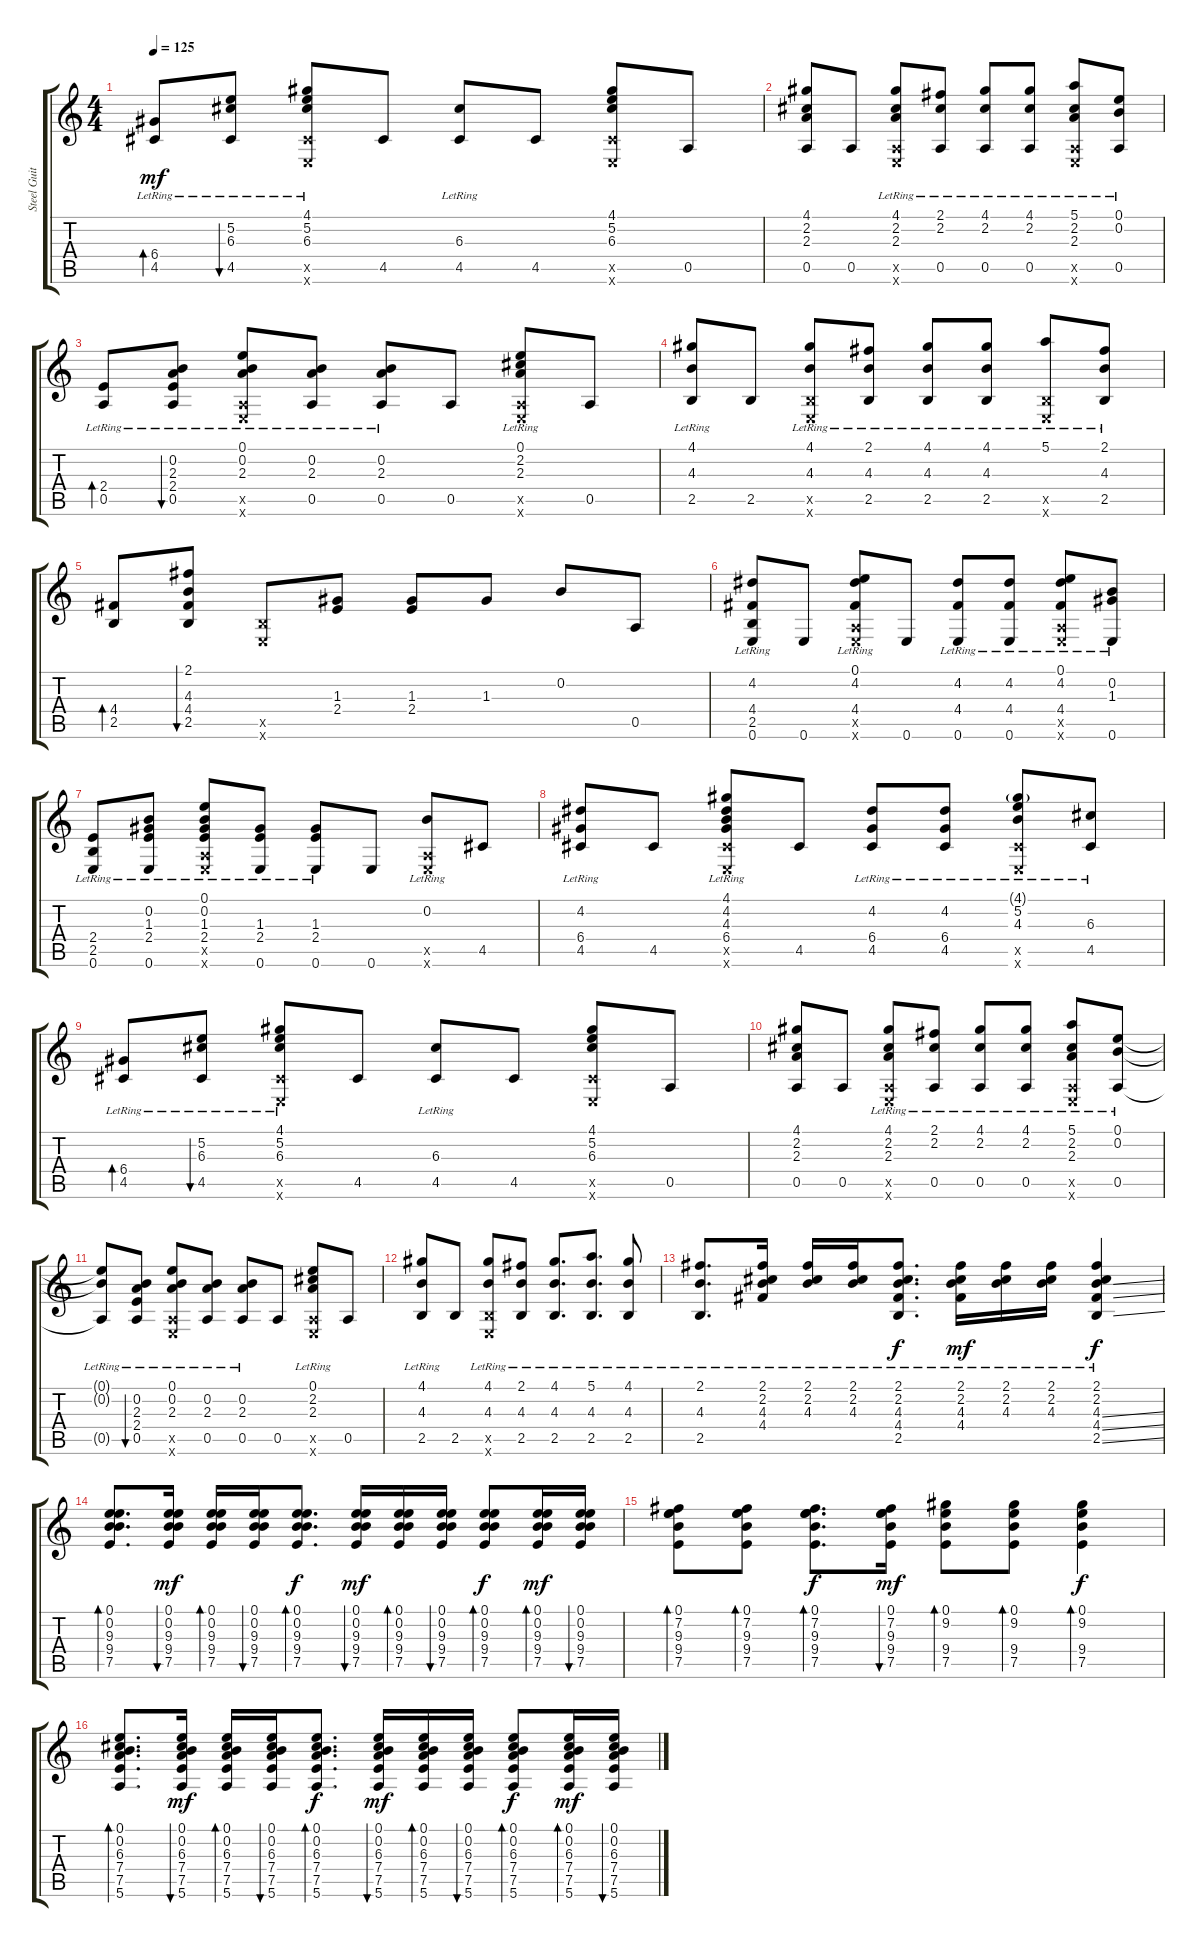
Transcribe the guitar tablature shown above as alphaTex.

\track ("Steel Guitar" "Steel Guit") {instrument acousticguitarsteel}
\staff {score tabs}
\tuning (E4 B3 G3 D3 A2 E2) {hide}
\ts (4 4)
\tempo 125
\clef g2
\ks c
(6.4{lr} 4.5).8{bd 30 dy mf} (5.2{lr} 6.3{lr} 4.5).8{bu 30} (4.1{lr} 5.2{lr} 6.3{lr} 4.5{x} 0.6{x}).8 4.5.8 (6.3{lr} 4.5).8 4.5.8 (4.1 5.2 6.3 4.5{x} 0.6{x}).8 0.5.8 |
(4.1 2.2 2.3 0.5).8 0.5.8 (4.1 2.2{lr} 2.3{lr} 0.5{x} 0.6{x}).8 (2.1{lr} 2.2{lr} 0.5).8 (4.1{lr} 2.2{lr} 0.5).8 (4.1{lr} 2.2{lr} 0.5).8 (5.1{lr} 2.2{lr} 2.3{lr} 0.5{x} 0.6{x}).8 (0.1{lr} 0.2{lr} 0.5).8 |
(2.4{lr} 0.5).8{bd 30} (0.2{lr} 2.3{lr} 2.4{lr} 0.5).8{bu 30} (0.1{lr} 0.2{lr} 2.3{lr} 0.5{x} 0.6{x}).8 (0.2{lr} 2.3{lr} 0.5).8 (0.2{lr} 2.3{lr} 0.5).8 0.5.8 (0.1{lr} 2.2{lr} 2.3{lr} 0.5{x} 0.6{x}).8 0.5.8 |
(4.1{lr} 4.3 2.5).8 2.5.8 (4.1{lr} 4.3 2.5{x} 0.6{x}).8 (2.1{lr} 4.3 2.5).8 (4.1{lr} 4.3 2.5).8 (4.1{lr} 4.3 2.5).8 (5.1{lr} 2.5{x} 0.6{x}).8 (2.1{lr} 4.3{lr} 2.5).8 |
(4.4 2.5).8{bd 30} (2.1 4.3 4.4 2.5).8{bu 30} (2.5{x} 0.6{x}).8 (1.3 2.4).8 (1.3 2.4).8 1.3.8 0.2.8 0.5.8 |
(4.2{lr} 4.4{lr} 2.5{lr} 0.6).8 0.6.8 (0.1{lr} 4.2{lr} 4.4{lr} 0.5{x} 0.6{x}).8 0.6.8 (4.2{lr} 4.4{lr} 0.6).8 (4.2{lr} 4.4{lr} 0.6).8 (0.1{lr} 4.2{lr} 4.4{lr} 0.5{x} 0.6{x}).8 (0.2{lr} 1.3{lr} 0.6).8 |
(2.4{lr} 2.5{lr} 0.6).8 (0.2{lr} 1.3{lr} 2.4{lr} 0.6).8 (0.1{lr} 0.2{lr} 1.3{lr} 2.4{lr} 0.5{x} 0.6{x}).8 (1.3{lr} 2.4{lr} 0.6).8 (1.3{lr} 2.4{lr} 0.6).8 0.6.8 (0.2{lr} 0.5{x} 0.6{x}).8 4.5.8 |
(4.2{lr} 6.4 4.5).8 4.5.8 (4.1{lr} 4.2{lr} 4.3{lr} 6.4{lr} 4.5{x} 0.6{x}).8 4.5.8 (4.2{lr} 6.4{lr} 4.5).8 (4.2{lr} 6.4{lr} 4.5).8 (4.1{g lr} 5.2{lr} 4.3{lr} 4.5{x} 0.6{x}).8 (6.3{lr} 4.5).8 |
(6.4{lr} 4.5).8{bd 30} (5.2{lr} 6.3{lr} 4.5).8{bu 30} (4.1{lr} 5.2{lr} 6.3{lr} 4.5{x} 0.6{x}).8 4.5.8 (6.3{lr} 4.5).8 4.5.8 (4.1 5.2 6.3 4.5{x} 0.6{x}).8 0.5.8 |
(4.1 2.2 2.3 0.5).8 0.5.8 (4.1 2.2{lr} 2.3{lr} 0.5{x} 0.6{x}).8 (2.1{lr} 2.2{lr} 0.5).8 (4.1{lr} 2.2{lr} 0.5).8 (4.1{lr} 2.2{lr} 0.5).8 (5.1{lr} 2.2{lr} 2.3{lr} 0.5{x} 0.6{x}).8 (0.1{lr} 0.2{lr} 0.5).8 |
(0.1{lr t} 0.2{lr t} 0.5{t}).8 (0.2{lr} 2.3{lr} 2.4{lr} 0.5).8{bu 30} (0.1{lr} 0.2{lr} 2.3{lr} 0.5{x} 0.6{x}).8 (0.2{lr} 2.3{lr} 0.5).8 (0.2{lr} 2.3{lr} 0.5).8 0.5.8 (0.1{lr} 2.2{lr} 2.3{lr} 0.5{x} 0.6{x}).8 0.5.8 |
(4.1{lr} 4.3 2.5).8 2.5.8 (4.1{lr} 4.3 2.5{x} 0.6{x}).8 (2.1{lr} 4.3 2.5).8 (4.1{lr} 4.3 2.5).8{d} (5.1{lr} 4.3{lr} 2.5).8{d} (4.1{lr} 4.3{lr} 2.5).8 |
(2.1{lr} 4.3{lr} 2.5{lr}).8{d} (2.1{lr} 2.2{lr} 4.3{lr} 4.4{lr}).16 (2.1{lr} 2.2{lr} 4.3{lr}).16 (2.1{lr} 2.2{lr} 4.3{lr}).16 (2.1{lr} 2.2{lr} 4.3{lr} 4.4{lr} 2.5{lr}).8{d dy f} (2.1{lr} 2.2{lr} 4.3{lr} 4.4{lr}).16{dy mf} (2.1{lr} 2.2{lr} 4.3{lr}).16 (2.1{lr} 2.2{lr} 4.3{lr}).16 (2.1{lr} 2.2{lr} 4.3{ss lr} 4.4{ss lr} 2.5{ss lr}).4{dy f} |
(0.1 0.2 9.3 9.4 7.5).8{d bd 120} (0.1 0.2 9.3 9.4 7.5).16{bu 30 dy mf} (0.1 0.2 9.3 9.4 7.5).16{bd 30} (0.1 0.2 9.3 9.4 7.5).16{bu 30} (0.1 0.2 9.3 9.4 7.5).8{d bd 30 dy f} (0.1 0.2 9.3 9.4 7.5).16{bu 30 dy mf} (0.1 0.2 9.3 9.4 7.5).16{bd 30} (0.1 0.2 9.3 9.4 7.5).16{bu 30} (0.1 0.2 9.3 9.4 7.5).8{bd 30 dy f} (0.1 0.2 9.3 9.4 7.5).16{bd 30 dy mf} (0.1 0.2 9.3 9.4 7.5).16{bu 30} |
(0.1 7.2 9.3 9.4 7.5).8{bd 120} (0.1 7.2 9.3 9.4 7.5).8{bd 30} (0.1 7.2 9.3 9.4 7.5).8{d bd 30 dy f} (0.1 7.2 9.3 9.4 7.5).16{bu 30 dy mf} (0.1 9.2 9.4 7.5).8{bd 120} (0.1 9.2 9.4 7.5).8{bd 120} (0.1 9.2 9.4 7.5).4{bd 30 dy f} |
(0.1 0.2 6.3 7.4 7.5 5.6).8{d bd 60} (0.1 0.2 6.3 7.4 7.5 5.6).16{bu 60 dy mf} (0.1 0.2 6.3 7.4 7.5 5.6).16{bd 60} (0.1 0.2 6.3 7.4 7.5 5.6).16{bu 60} (0.1 0.2 6.3 7.4 7.5 5.6).8{d bd 60 dy f} (0.1 0.2 6.3 7.4 7.5 5.6).16{bu 60 dy mf} (0.1 0.2 6.3 7.4 7.5 5.6).16{bd 60} (0.1 0.2 6.3 7.4 7.5 5.6).16{bu 60} (0.1 0.2 6.3 7.4 7.5 5.6).8{bd 60 dy f} (0.1 0.2 6.3 7.4 7.5 5.6).16{bd 60 dy mf} (0.1 0.2 6.3 7.4 7.5 5.6).16{bu 60}
